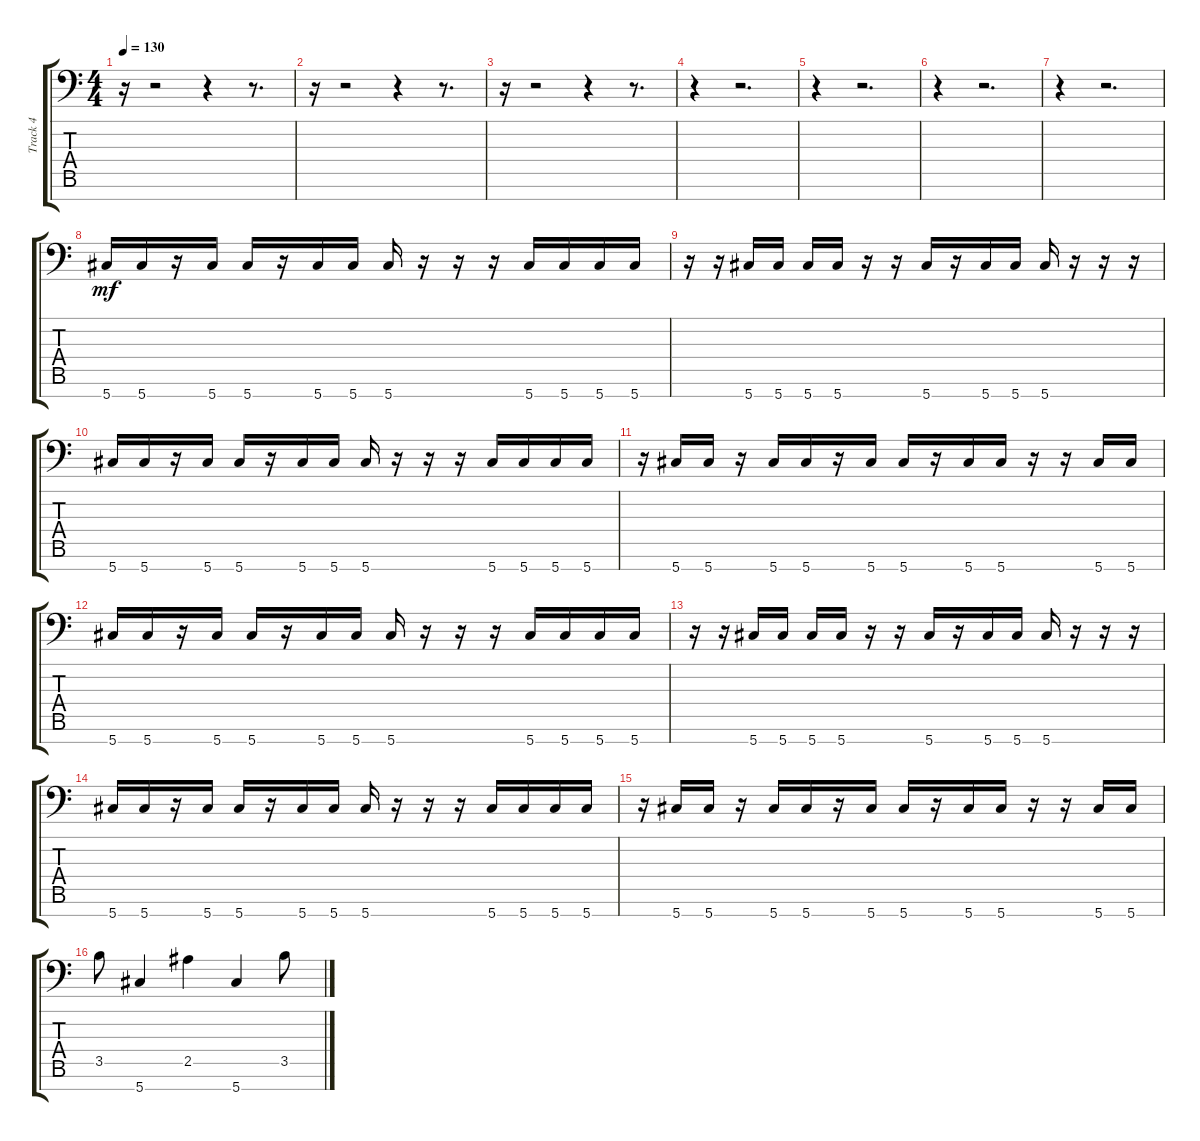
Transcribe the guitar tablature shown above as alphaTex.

\track ("Track 4" "Track 4") {instrument distortionguitar}
\staff {score tabs}
\tuning (Eb4 Bb3 Gb3 Db3 Ab2 Eb2 Ab1) {hide}
\ts (4 4)
\tempo 130
\clef f4
\ks c
r.16{dy mf} r.2 r.4 r.8{d} |
r.16 r.2 r.4 r.8{d} |
r.16 r.2 r.4 r.8{d} |
r.4 r.2{d} |
r.4 r.2{d} |
r.4 r.2{d} |
r.4 r.2{d} |
5.7.16 5.7.16 r.16 5.7.16 5.7.16 r.16 5.7.16 5.7.16 5.7.16 r.16 r.16 r.16 5.7.16 5.7.16 5.7.16 5.7.16 |
r.16 r.16 5.7.16 5.7.16 5.7.16 5.7.16 r.16 r.16 5.7.16 r.16 5.7.16 5.7.16 5.7.16 r.16 r.16 r.16 |
5.7.16 5.7.16 r.16 5.7.16 5.7.16 r.16 5.7.16 5.7.16 5.7.16 r.16 r.16 r.16 5.7.16 5.7.16 5.7.16 5.7.16 |
r.16 5.7.16 5.7.16 r.16 5.7.16 5.7.16 r.16 5.7.16 5.7.16 r.16 5.7.16 5.7.16 r.16 r.16 5.7.16 5.7.16 |
5.7.16 5.7.16 r.16 5.7.16 5.7.16 r.16 5.7.16 5.7.16 5.7.16 r.16 r.16 r.16 5.7.16 5.7.16 5.7.16 5.7.16 |
r.16 r.16 5.7.16 5.7.16 5.7.16 5.7.16 r.16 r.16 5.7.16 r.16 5.7.16 5.7.16 5.7.16 r.16 r.16 r.16 |
5.7.16 5.7.16 r.16 5.7.16 5.7.16 r.16 5.7.16 5.7.16 5.7.16 r.16 r.16 r.16 5.7.16 5.7.16 5.7.16 5.7.16 |
r.16 5.7.16 5.7.16 r.16 5.7.16 5.7.16 r.16 5.7.16 5.7.16 r.16 5.7.16 5.7.16 r.16 r.16 5.7.16 5.7.16 |
3.5.8 5.7.4 2.5.4 5.7.4 3.5.8
